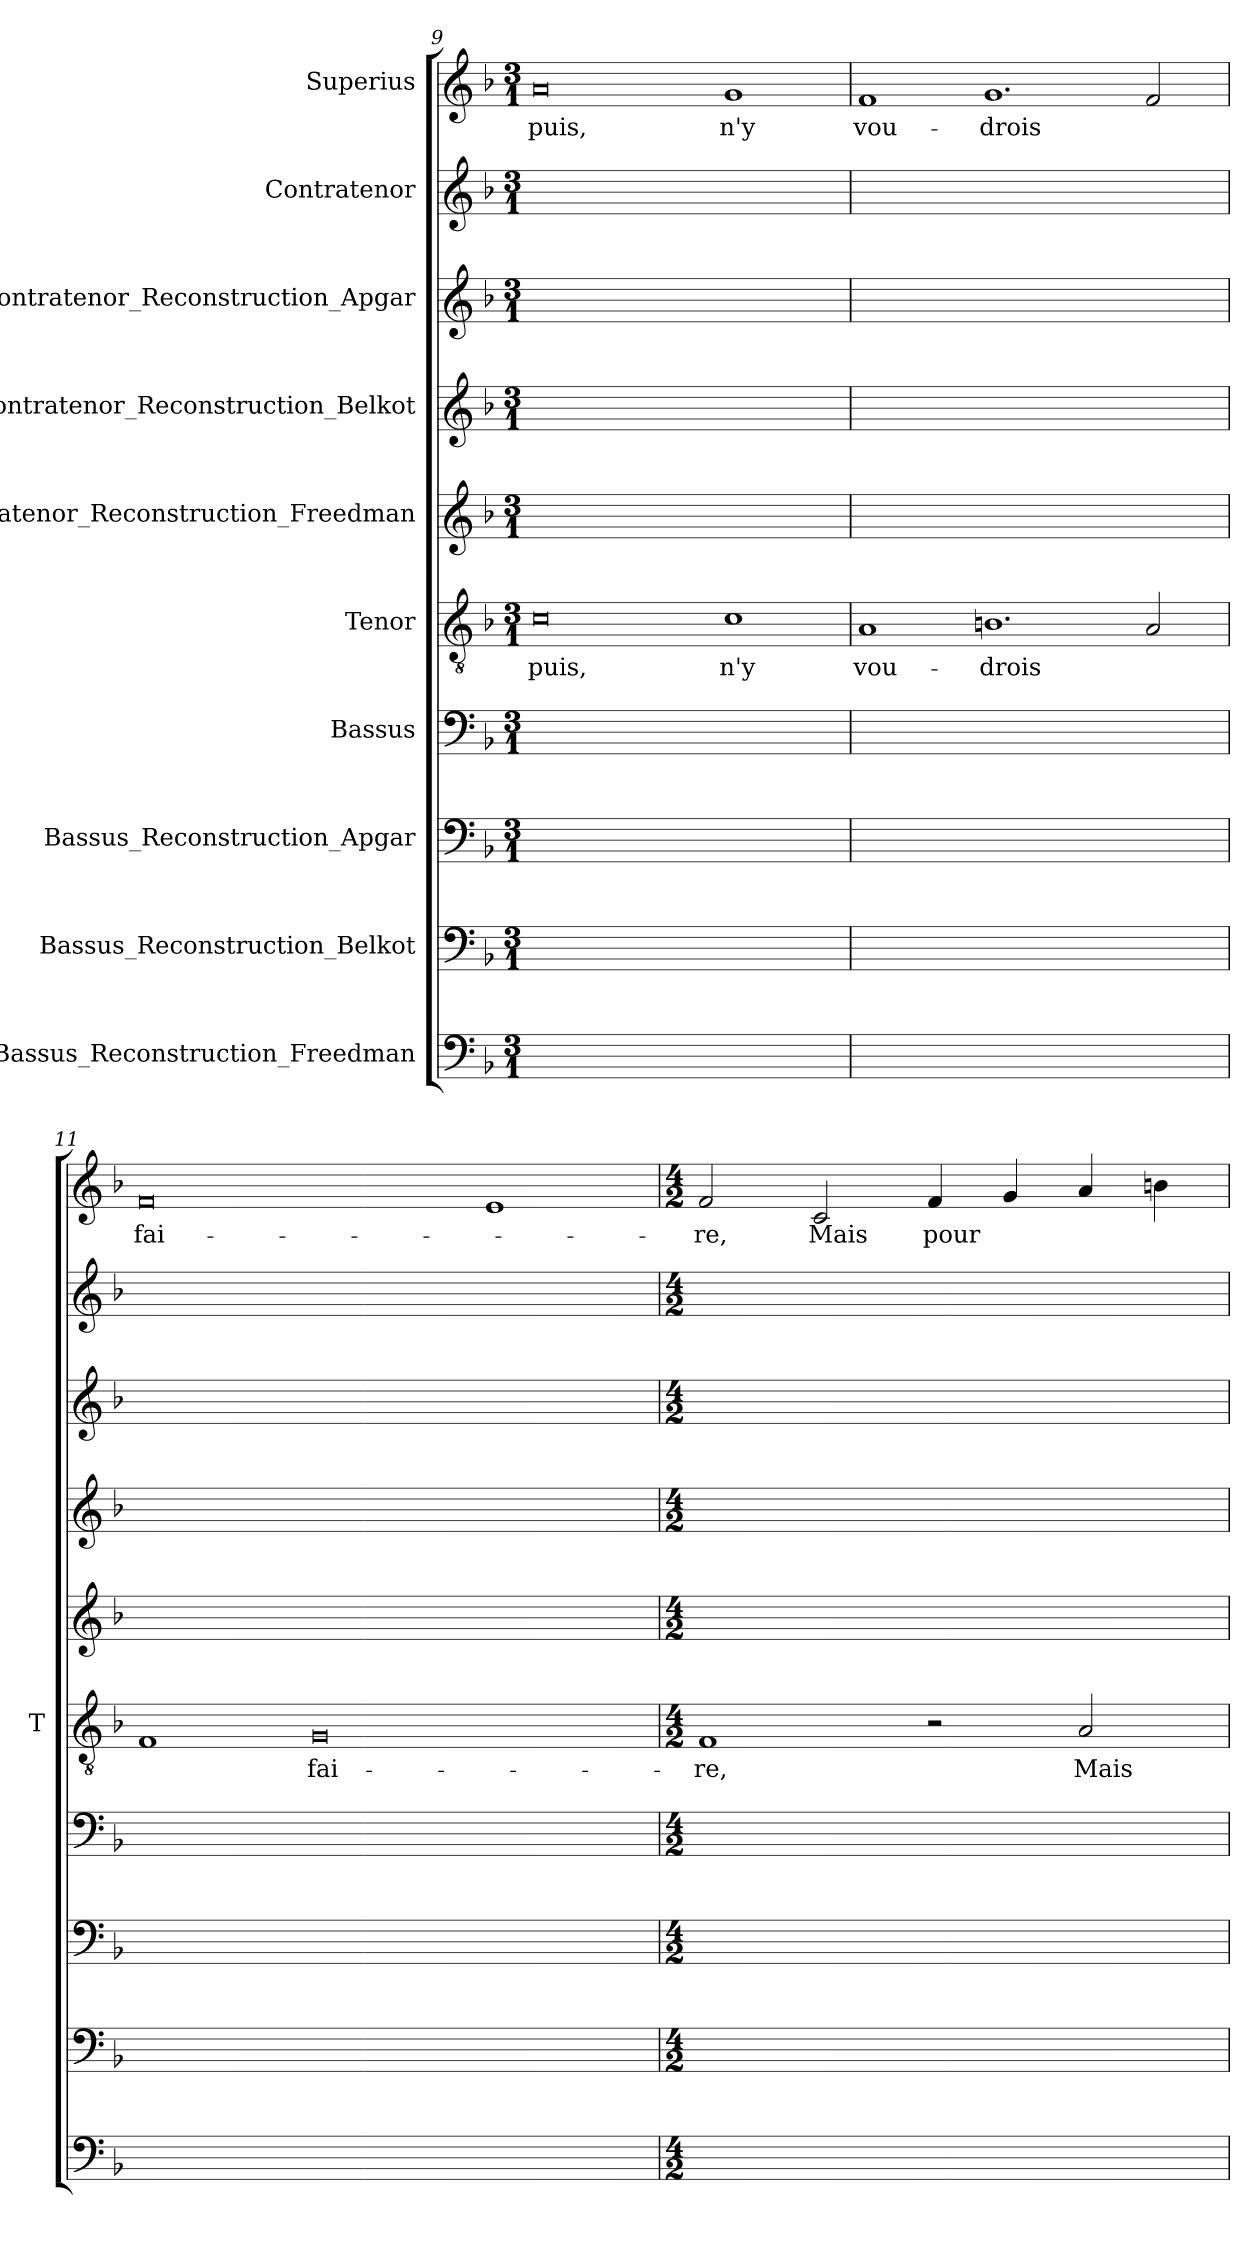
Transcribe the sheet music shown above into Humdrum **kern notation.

**kern	**kern	**kern	**kern	**kern	**text	**kern	**kern	**kern	**kern	**kern	**text
*part10	*part9	*part8	*part7	*part6	*part6	*part5	*part4	*part3	*part2	*part1	*part1
*staff10	*staff9	*staff8	*staff7	*staff6	*staff6	*staff5	*staff4	*staff3	*staff2	*staff1	*staff1
*I"Bassus_Reconstruction_Freedman	*I"Bassus_Reconstruction_Belkot	*I"Bassus_Reconstruction_Apgar	*I"Bassus	*I"Tenor	*	*I"Contratenor_Reconstruction_Freedman	*I"Contratenor_Reconstruction_Belkot	*I"Contratenor_Reconstruction_Apgar	*I"Contratenor	*I"Superius	*
*	*	*	*	*I'T	*	*	*	*	*	*	*
*clefF4	*clefF4	*clefF4	*clefF4	*clefGv2	*	*clefG2	*clefG2	*clefG2	*clefG2	*clefG2	*
*k[b-]	*k[b-]	*k[b-]	*k[b-]	*k[b-]	*	*k[b-]	*k[b-]	*k[b-]	*k[b-]	*k[b-]	*
*M3/1	*M3/1	*M3/1	*M3/1	*M3/1	*	*M3/1	*M3/1	*M3/1	*M3/1	*M3/1	*
=9	=9	=9	=9	=9	=9	=9	=9	=9	=9	=9	=9
0.ryy	0.ryy	0.ryy	0.ryy	0c	-puis,	0.ryy	0.ryy	0.ryy	0.ryy	0a	-puis,
.	.	.	.	1c	-n'y	.	.	.	.	1g	-n'y
=10	=10	=10	=10	=10	=10	=10	=10	=10	=10	=10	=10
0.ryy	0.ryy	0.ryy	0.ryy	1A	vou-	0.ryy	0.ryy	0.ryy	0.ryy	1f	vou-
.	.	.	.	1.Bn	-drois	.	.	.	.	1.g	-drois
.	.	.	.	2A	.	.	.	.	.	2f	.
=11	=11	=11	=11	=11	=11	=11	=11	=11	=11	=11	=11
0.ryy	0.ryy	0.ryy	0.ryy	1F	.	0.ryy	0.ryy	0.ryy	0.ryy	0f	fai-
.	.	.	.	0G	fai-	.	.	.	.	.	.
.	.	.	.	.	.	.	.	.	.	1e	.
=12	=12	=12	=12	=12	=12	=12	=12	=12	=12	=12	=12
*M4/2	*M4/2	*M4/2	*M4/2	*M4/2	*	*M4/2	*M4/2	*M4/2	*M4/2	*M4/2	*
0ryy	0ryy	0ryy	0ryy	1F	-re,	0ryy	0ryy	0ryy	0ryy	2f	-re,
.	.	.	.	.	.	.	.	.	.	2c	-Mais
.	.	.	.	2r	.	.	.	.	.	4f	-pour
.	.	.	.	.	.	.	.	.	.	4g	.
.	.	.	.	2A	-Mais	.	.	.	.	4a	.
.	.	.	.	.	.	.	.	.	.	4bn	.
=	=	=	=	=	=	=	=	=	=	=	=
*-	*-	*-	*-	*-	*-	*-	*-	*-	*-	*-	*-
